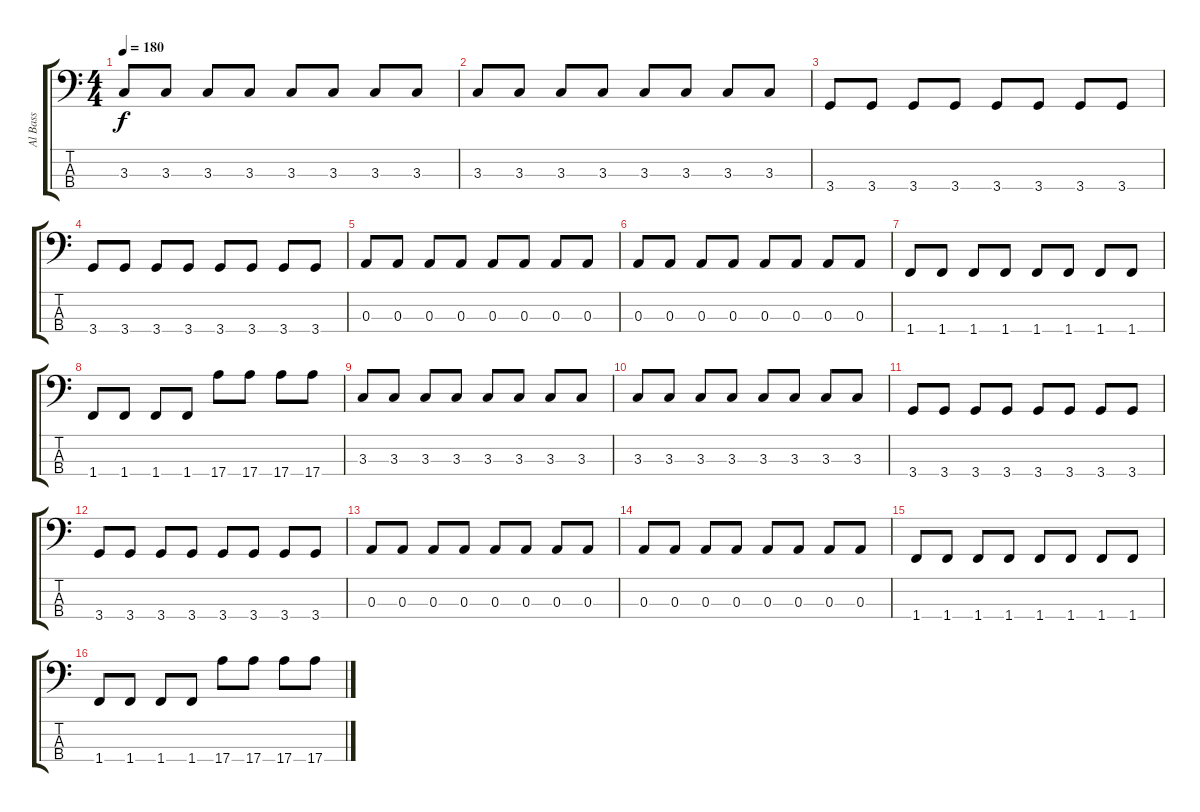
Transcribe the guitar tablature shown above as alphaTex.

\track ("Al Bass" "Al Bass") {instrument electricbasspick}
\staff {score tabs}
\tuning (G2 D2 A1 E1) {hide}
\ts (4 4)
\tempo 180
\clef f4
\ks c
3.3.8{dy f} 3.3.8 3.3.8 3.3.8 3.3.8 3.3.8 3.3.8 3.3.8 |
3.3.8 3.3.8 3.3.8 3.3.8 3.3.8 3.3.8 3.3.8 3.3.8 |
3.4.8 3.4.8 3.4.8 3.4.8 3.4.8 3.4.8 3.4.8 3.4.8 |
3.4.8 3.4.8 3.4.8 3.4.8 3.4.8 3.4.8 3.4.8 3.4.8 |
0.3.8 0.3.8 0.3.8 0.3.8 0.3.8 0.3.8 0.3.8 0.3.8 |
0.3.8 0.3.8 0.3.8 0.3.8 0.3.8 0.3.8 0.3.8 0.3.8 |
1.4.8 1.4.8 1.4.8 1.4.8 1.4.8 1.4.8 1.4.8 1.4.8 |
1.4.8 1.4.8 1.4.8 1.4.8 17.4.8 17.4.8 17.4.8 17.4.8 |
3.3.8 3.3.8 3.3.8 3.3.8 3.3.8 3.3.8 3.3.8 3.3.8 |
3.3.8 3.3.8 3.3.8 3.3.8 3.3.8 3.3.8 3.3.8 3.3.8 |
3.4.8 3.4.8 3.4.8 3.4.8 3.4.8 3.4.8 3.4.8 3.4.8 |
3.4.8 3.4.8 3.4.8 3.4.8 3.4.8 3.4.8 3.4.8 3.4.8 |
0.3.8 0.3.8 0.3.8 0.3.8 0.3.8 0.3.8 0.3.8 0.3.8 |
0.3.8 0.3.8 0.3.8 0.3.8 0.3.8 0.3.8 0.3.8 0.3.8 |
1.4.8 1.4.8 1.4.8 1.4.8 1.4.8 1.4.8 1.4.8 1.4.8 |
1.4.8 1.4.8 1.4.8 1.4.8 17.4.8 17.4.8 17.4.8 17.4.8
